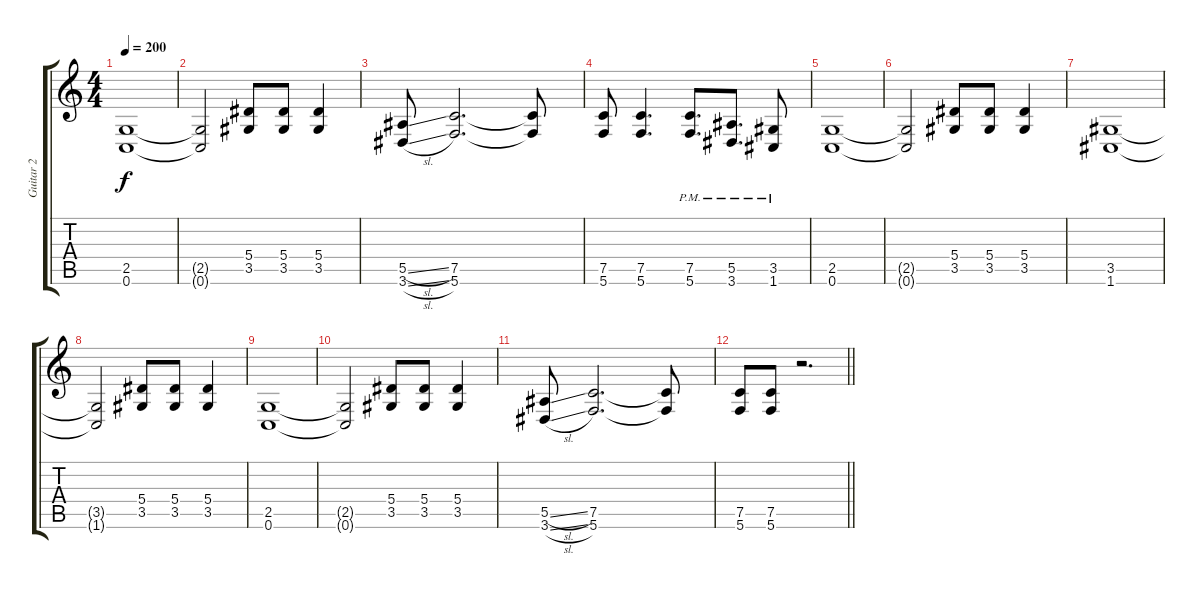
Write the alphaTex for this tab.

\track ("Guitar 2" "Guitar 2") {instrument distortionguitar}
\staff {score tabs}
\tuning (C4 G3 Eb3 Bb2 F2 C2) {hide}
\ts (4 4)
\tempo 200
\clef g2
\ks c
(2.5 0.6).1{dy f} |
(2.5{t} 0.6{t}).2 (5.4 3.5).8 (5.4 3.5).8 (5.4 3.5).4 |
(5.5{sl} 3.6{sl}).8 (7.5 5.6).2{d} (7.5{t} 5.6{t}).8 |
(7.5 5.6).8 (7.5 5.6).4{d} (7.5{pm} 5.6{pm}).8{d} (5.5{pm} 3.6{pm}).8{d} (3.5{pm} 1.6{pm}).8 |
(2.5 0.6).1 |
(2.5{t} 0.6{t}).2 (5.4 3.5).8 (5.4 3.5).8 (5.4 3.5).4 |
(3.5 1.6).1 |
(3.5{t} 1.6{t}).2 (5.4 3.5).8 (5.4 3.5).8 (5.4 3.5).4 |
(2.5 0.6).1 |
(2.5{t} 0.6{t}).2 (5.4 3.5).8 (5.4 3.5).8 (5.4 3.5).4 |
(5.5{sl} 3.6{sl}).8 (7.5 5.6).2{d} (7.5{t} 5.6{t}).8 |
\barLineRight lightlight
(7.5 5.6).8 (7.5 5.6).8 r.2{d}
